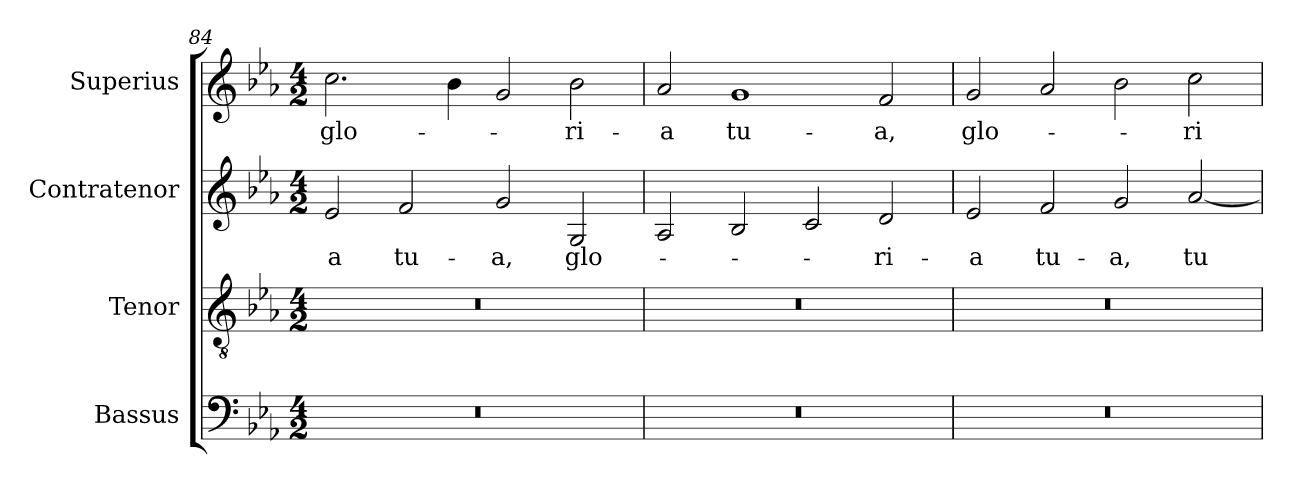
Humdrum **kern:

**kern	**kern	**kern	**text	**kern	**text
*part4	*part3	*part2	*part2	*part1	*part1
*staff4	*staff3	*staff2	*staff2	*staff1	*staff1
*I"Bassus	*I"Tenor	*I"Contratenor	*	*I"Superius	*
*I'B.	*I'T.	*	*	*	*
!!LO:LB:g=z
*clefF4	*clefGv2	*clefG2	*	*clefG2	*
*	*ITrd7c12	*ITrd7c12	*	*	*
*k[b-e-a-]	*k[b-e-a-]	*k[b-e-a-]	*	*k[b-e-a-]	*
*E-:	*E-:	*E-:	*	*E-:	*
*M4/2	*M4/2	*M4/2	*	*M4/2	*
=84	=84	=84	=84	=84	=84
!LO:N:vis=1	!LO:N:vis=1	!	!	!	!
!	!	!	!LO:LY:b:color=#000000	!	!
!	!	!	!	!	!LO:LY:b:color=#000000
0r	0r	2E-i/	-a	2.cci\	glo-
!	!	!	!LO:LY:b:color=#000000	!	!
.	.	2Fi/	tu-	.	.
.	.	.	.	4b-i\	.
!	!	!	!LO:LY:b:color=#000000	!	!
.	.	2Gi/	-a,	2gi/	.
!	!	!	!LO:LY:b:color=#000000	!	!
!	!	!	!	!	!LO:LY:b:color=#000000
.	.	2GGi/	glo-	2b-i\	-ri-
=85	=85	=85	=85	=85	=85
!LO:N:vis=1	!LO:N:vis=1	!	!	!	!
!	!	!	!	!	!LO:LY:b:color=#000000
0r	0r	2AA-i/	.	2a-i/	-a
!	!	!	!	!	!LO:LY:b:color=#000000
.	.	2BB-i/	.	1gi	tu-
.	.	2Ci/	.	.	.
!	!	!	!LO:LY:b:color=#000000	!	!
!	!	!	!	!	!LO:LY:b:color=#000000
.	.	2Di/	-ri-	2fi/	-a,
=86	=86	=86	=86	=86	=86
!LO:N:vis=1	!LO:N:vis=1	!	!	!	!
!	!	!	!LO:LY:b:color=#000000	!	!
!	!	!	!	!	!LO:LY:b:color=#000000
0r	0r	2E-i/	-a	2gi/	glo-
!	!	!	!LO:LY:b:color=#000000	!	!
.	.	2Fi/	tu-	2a-i/	.
!	!	!	!LO:LY:b:color=#000000	!	!
.	.	2Gi/	-a,	2b-i\	.
!	!	!	!LO:LY:b:color=#000000	!	!
!	!	!	!	!	!LO:LY:b:color=#000000
.	.	[<2A-i/	tu-	2cci\	-ri-
=	=	=	=	=	=
*-	*-	*-	*-	*-	*-
